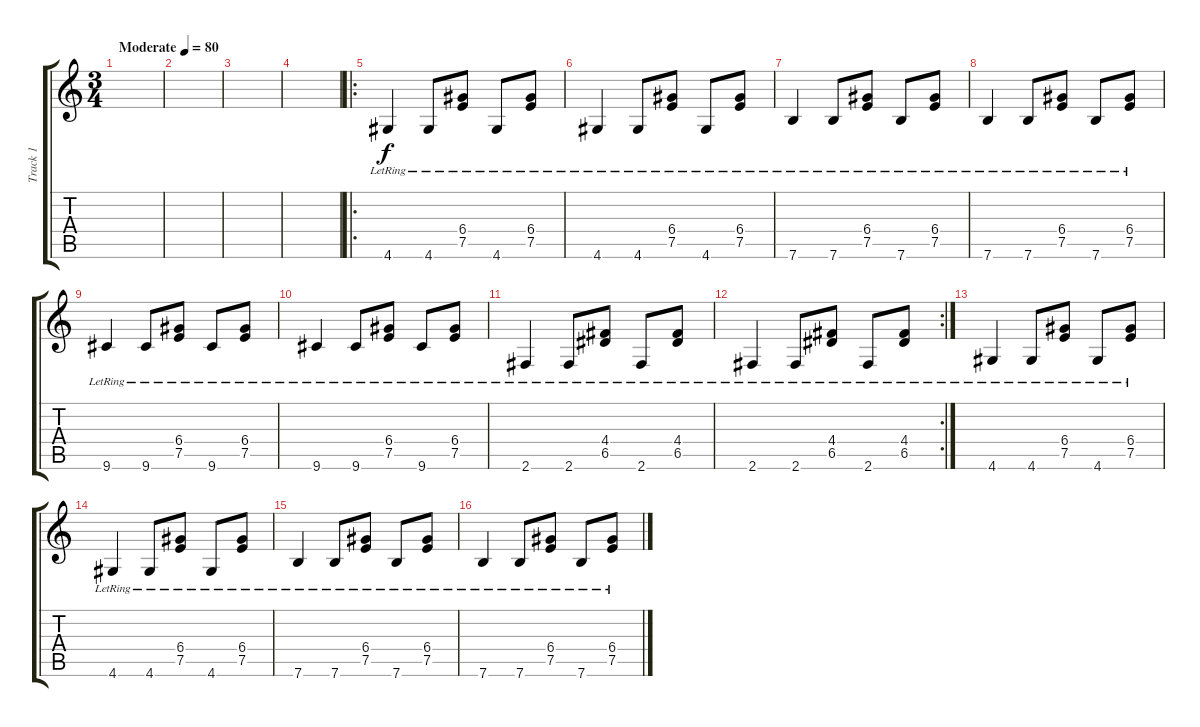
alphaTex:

\track ("Track 1" "Track 1") {instrument electricguitarjazz}
\staff {score tabs}
\tuning (E4 B3 G3 D3 A2 E2) {hide}
\ts (3 4)
\tempo (80 "Moderate")
\clef g2
\ks c
|
|
|
|
\ro
4.6{lr}.4 4.6{lr}.8 (6.4{lr} 7.5{lr}).8 4.6{lr}.8 (6.4{lr} 7.5{lr}).8 |
4.6{lr}.4 4.6{lr}.8 (6.4{lr} 7.5{lr}).8 4.6{lr}.8 (6.4{lr} 7.5{lr}).8 |
7.6{lr}.4 7.6{lr}.8 (6.4{lr} 7.5{lr}).8 7.6{lr}.8 (6.4{lr} 7.5{lr}).8 |
7.6{lr}.4 7.6{lr}.8 (6.4{lr} 7.5{lr}).8 7.6{lr}.8 (6.4{lr} 7.5{lr}).8 |
9.6{lr}.4 9.6{lr}.8 (6.4{lr} 7.5{lr}).8 9.6{lr}.8 (6.4{lr} 7.5{lr}).8 |
9.6{lr}.4 9.6{lr}.8 (6.4{lr} 7.5{lr}).8 9.6{lr}.8 (6.4{lr} 7.5{lr}).8 |
2.6{lr}.4 2.6{lr}.8 (4.4{lr} 6.5{lr}).8 2.6{lr}.8 (4.4{lr} 6.5{lr}).8 |
\rc 2
2.6{lr}.4 2.6{lr}.8 (4.4{lr} 6.5{lr}).8 2.6{lr}.8 (4.4{lr} 6.5{lr}).8 |
4.6{lr}.4 4.6{lr}.8 (6.4{lr} 7.5{lr}).8 4.6{lr}.8 (6.4{lr} 7.5{lr}).8 |
4.6{lr}.4 4.6{lr}.8 (6.4{lr} 7.5{lr}).8 4.6{lr}.8 (6.4{lr} 7.5{lr}).8 |
7.6{lr}.4 7.6{lr}.8 (6.4{lr} 7.5{lr}).8 7.6{lr}.8 (6.4{lr} 7.5{lr}).8 |
7.6{lr}.4 7.6{lr}.8 (6.4{lr} 7.5{lr}).8 7.6{lr}.8 (6.4{lr} 7.5{lr}).8
